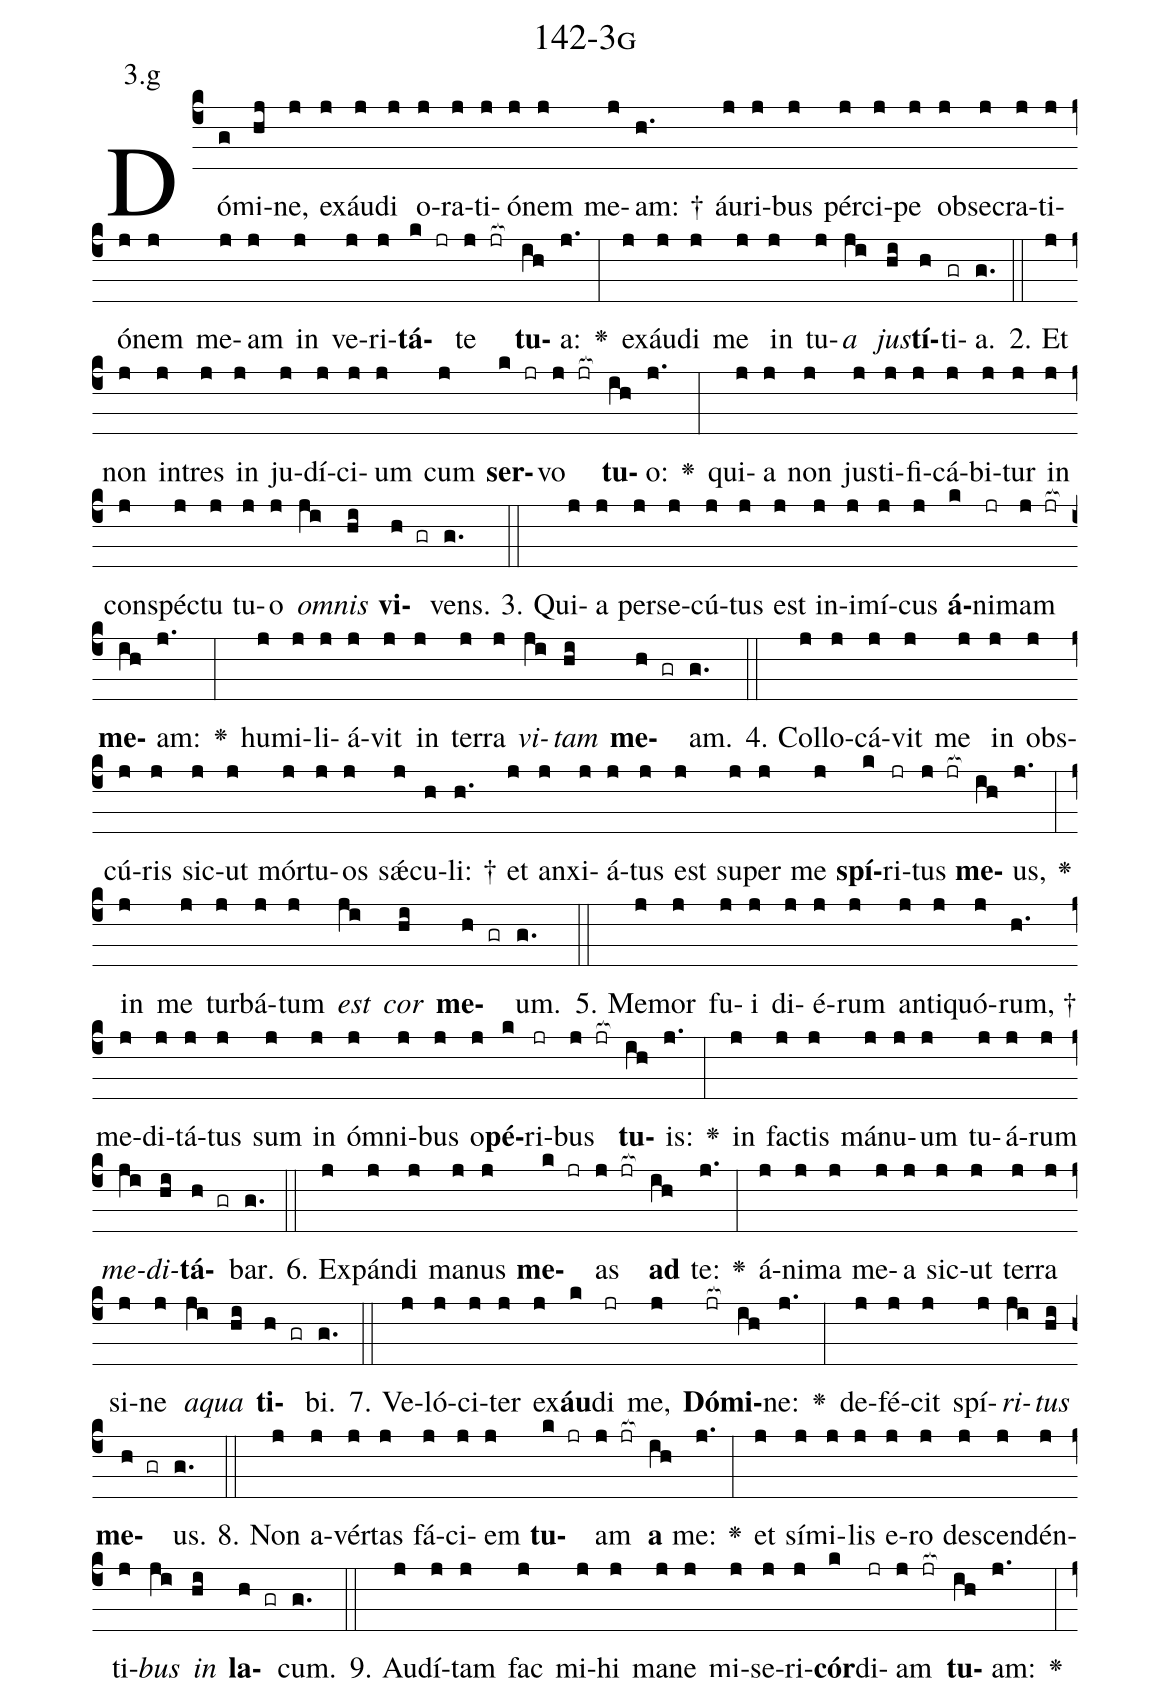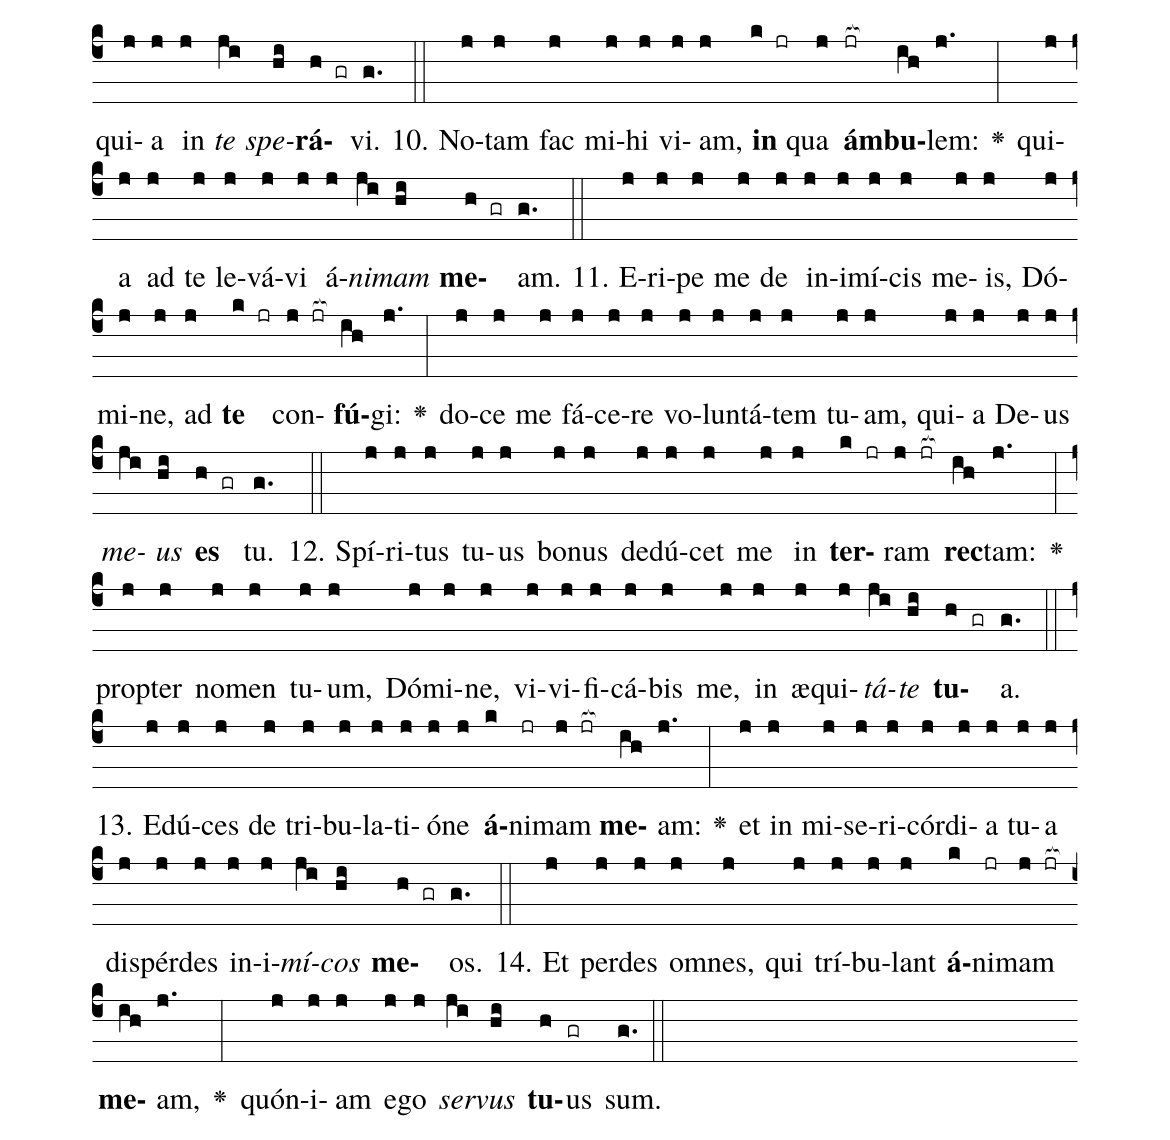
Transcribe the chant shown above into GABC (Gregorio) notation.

name: 142-3g;
annotation: 3.g;
%%
(c4)Dó(g)mi(hj)ne,(j) ex(j)áu(j)di(j) o(j)ra(j)ti(j)ó(j)nem(j) me(j)am: †(h.) áu(j)ri(j)bus(j) pér(j)ci(j)pe(j) ob(j)se(j)cra(j)ti(j)ó(j)nem(j) me(j)am(j) in(j) ve(j)ri(j)<b>tá</b>(k jr)te(j jr[ocb:1{]) <b>tu</b>(ih[ocb:0}])a:(j.) <v>\greheightstar</v>(:) ex(j)áu(j)di(j) me(j) in(j) tu(j)<i>a</i>(ji) <i>jus</i>(hi)<b>tí</b>(h)ti(gr)a.(g.) (::)
2. Et(j) non(j) in(j)tres(j) in(j) ju(j)dí(j)ci(j)um(j) cum(j) <b>ser</b>(k jr)vo(j jr[ocb:1{]) <b>tu</b>(ih[ocb:0}])o:(j.) <v>\greheightstar</v>(:) qui(j)a(j) non(j) jus(j)ti(j)fi(j)cá(j)bi(j)tur(j) in(j) con(j)spéc(j)tu(j) tu(j)o(j) <i>om</i>(ji)<i>nis</i>(hi) <b>vi</b>(h gr)vens.(g.) (::)
3. Qui(j)a(j) per(j)se(j)cú(j)tus(j) est(j) in(j)i(j)mí(j)cus(j) <b>á</b>(k)ni(jr)mam(j jr[ocb:1{]) <b>me</b>(ih[ocb:0}])am:(j.) <v>\greheightstar</v>(:) hu(j)mi(j)li(j)á(j)vit(j) in(j) ter(j)ra(j) <i>vi</i>(ji)<i>tam</i>(hi) <b>me</b>(h gr)am.(g.) (::)
4. Col(j)lo(j)cá(j)vit(j) me(j) in(j) obs(j)cú(j)ris(j) sic(j)ut(j) mór(j)tu(j)os(j) sǽ(j)cu(h)li: †(h.) et(j) an(j)xi(j)á(j)tus(j) est(j) su(j)per(j) me(j) <b>spí</b>(k)ri(jr)tus(j jr[ocb:1{]) <b>me</b>(ih[ocb:0}])us,(j.) <v>\greheightstar</v>(:) in(j) me(j) tur(j)bá(j)tum(j) <i>est</i>(ji) <i>cor</i>(hi) <b>me</b>(h gr)um.(g.) (::)
5. Me(j)mor(j) fu(j)i(j) di(j)é(j)rum(j) an(j)ti(j)quó(j)rum, †(h.) me(j)di(j)tá(j)tus(j) sum(j) in(j) óm(j)ni(j)bus(j) o(j)<b>pé</b>(k)ri(jr)bus(j jr[ocb:1{]) <b>tu</b>(ih[ocb:0}])is:(j.) <v>\greheightstar</v>(:) in(j) fac(j)tis(j) má(j)nu(j)um(j) tu(j)á(j)rum(j) <i>me</i>(ji)<i>di</i>(hi)<b>tá</b>(h gr)bar.(g.) (::)
6. Ex(j)pán(j)di(j) ma(j)nus(j) <b>me</b>(k jr)as(j jr[ocb:1{]) <b>ad</b>(ih[ocb:0}]) te:(j.) <v>\greheightstar</v>(:) á(j)ni(j)ma(j) me(j)a(j) sic(j)ut(j) ter(j)ra(j) si(j)ne(j) <i>a</i>(ji)<i>qua</i>(hi) <b>ti</b>(h gr)bi.(g.) (::)
7. Ve(j)ló(j)ci(j)ter(j) ex(j)<b>áu</b>(k)di(jr) me,(j) <b>Dó</b>(jr[ocb:1{])<b>mi</b>(ih[ocb:0}])ne:(j.) <v>\greheightstar</v>(:) de(j)fé(j)cit(j) spí(j)<i>ri</i>(ji)<i>tus</i>(hi) <b>me</b>(h gr)us.(g.) (::)
8. Non(j) a(j)vér(j)tas(j) fá(j)ci(j)em(j) <b>tu</b>(k jr)am(j jr[ocb:1{]) <b>a</b>(ih[ocb:0}]) me:(j.) <v>\greheightstar</v>(:) et(j) sí(j)mi(j)lis(j) e(j)ro(j) de(j)scen(j)dén(j)ti(j)<i>bus</i>(ji) <i>in</i>(hi) <b>la</b>(h gr)cum.(g.) (::)
9. Au(j)dí(j)tam(j) fac(j) mi(j)hi(j) ma(j)ne(j) mi(j)se(j)ri(j)<b>cór</b>(k)di(jr)am(j jr[ocb:1{]) <b>tu</b>(ih[ocb:0}])am:(j.) <v>\greheightstar</v>(:) qui(j)a(j) in(j) <i>te</i>(ji) <i>spe</i>(hi)<b>rá</b>(h gr)vi.(g.) (::)
10. No(j)tam(j) fac(j) mi(j)hi(j) vi(j)am,(j) <b>in</b>(k jr) qua(j) <b>ám</b>(jr[ocb:1{])<b>bu</b>(ih[ocb:0}])lem:(j.) <v>\greheightstar</v>(:) qui(j)a(j) ad(j) te(j) le(j)vá(j)vi(j) á(j)<i>ni</i>(ji)<i>mam</i>(hi) <b>me</b>(h gr)am.(g.) (::)
11. E(j)ri(j)pe(j) me(j) de(j) in(j)i(j)mí(j)cis(j) me(j)is,(j) Dó(j)mi(j)ne,(j) ad(j) <b>te</b>(k jr) con(j jr[ocb:1{])<b>fú</b>(ih[ocb:0}])gi:(j.) <v>\greheightstar</v>(:) do(j)ce(j) me(j) fá(j)ce(j)re(j) vo(j)lun(j)tá(j)tem(j) tu(j)am,(j) qui(j)a(j) De(j)us(j) <i>me</i>(ji)<i>us</i>(hi) <b>es</b>(h gr) tu.(g.) (::)
12. Spí(j)ri(j)tus(j) tu(j)us(j) bo(j)nus(j) de(j)dú(j)cet(j) me(j) in(j) <b>ter</b>(k jr)ram(j jr[ocb:1{]) <b>rec</b>(ih[ocb:0}])tam:(j.) <v>\greheightstar</v>(:) prop(j)ter(j) no(j)men(j) tu(j)um,(j) Dó(j)mi(j)ne,(j) vi(j)vi(j)fi(j)cá(j)bis(j) me,(j) in(j) æ(j)qui(j)<i>tá</i>(ji)<i>te</i>(hi) <b>tu</b>(h gr)a.(g.) (::)
13. E(j)dú(j)ces(j) de(j) tri(j)bu(j)la(j)ti(j)ó(j)ne(j) <b>á</b>(k)ni(jr)mam(j jr[ocb:1{]) <b>me</b>(ih[ocb:0}])am:(j.) <v>\greheightstar</v>(:) et(j) in(j) mi(j)se(j)ri(j)cór(j)di(j)a(j) tu(j)a(j) dis(j)pér(j)des(j) in(j)i(j)<i>mí</i>(ji)<i>cos</i>(hi) <b>me</b>(h gr)os.(g.) (::)
14. Et(j) per(j)des(j) om(j)nes,(j) qui(j) trí(j)bu(j)lant(j) <b>á</b>(k)ni(jr)mam(j jr[ocb:1{]) <b>me</b>(ih[ocb:0}])am,(j.) <v>\greheightstar</v>(:) quón(j)i(j)am(j) e(j)go(j) <i>ser</i>(ji)<i>vus</i>(hi) <b>tu</b>(h)us(gr) sum.(g.) (::)
